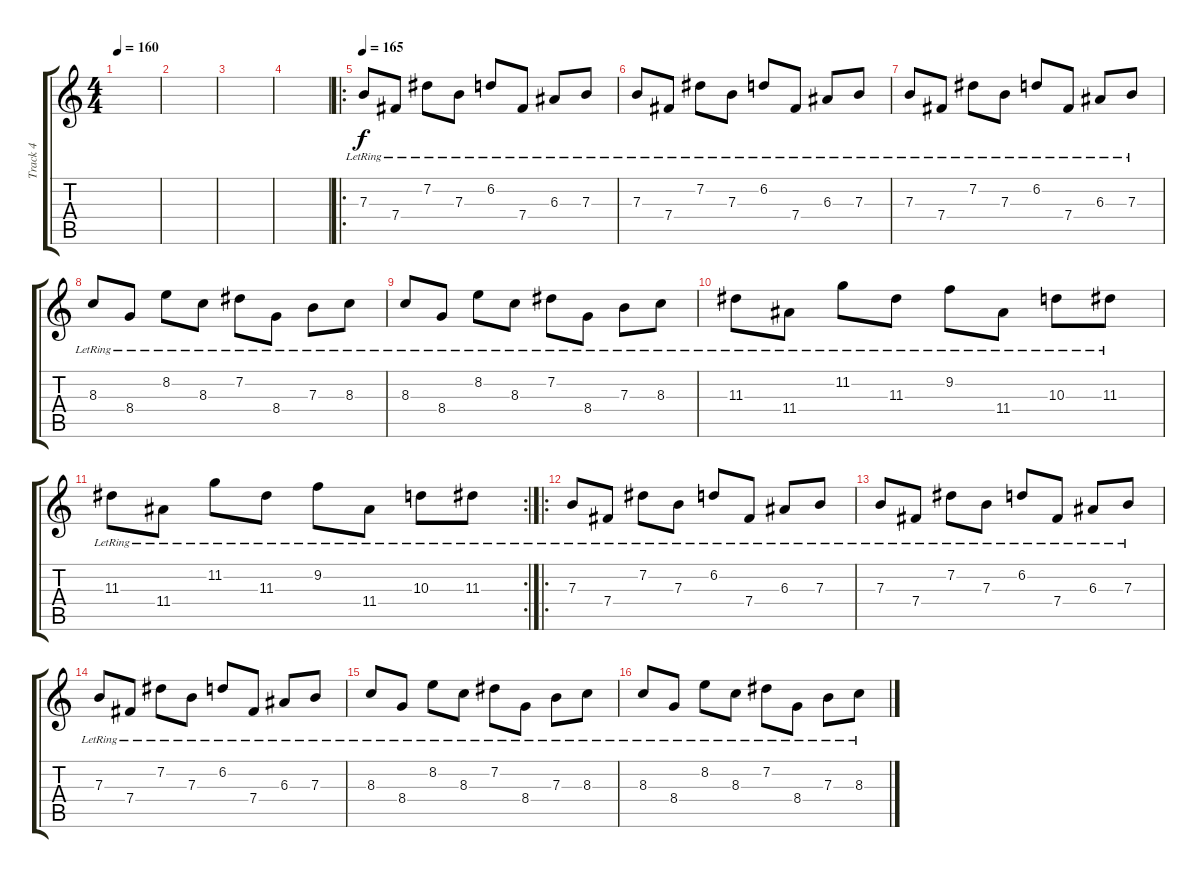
\track ("Track 4" "Track 4") {instrument electricguitarclean}
\staff {score tabs}
\tuning (Db4 Ab3 E3 B2 Gb2 B1) {hide}
\ts (4 4)
\tempo 160
\clef g2
\ks c
|
|
|
|
\ro
\tempo 165
7.3{lr}.8 7.4{lr}.8 7.2{lr}.8 7.3{lr}.8 6.2{lr}.8 7.4{lr}.8 6.3{lr}.8 7.3{lr}.8 |
7.3{lr}.8 7.4{lr}.8 7.2{lr}.8 7.3{lr}.8 6.2{lr}.8 7.4{lr}.8 6.3{lr}.8 7.3{lr}.8 |
7.3{lr}.8 7.4{lr}.8 7.2{lr}.8 7.3{lr}.8 6.2{lr}.8 7.4{lr}.8 6.3{lr}.8 7.3{lr}.8 |
8.3{lr}.8 8.4{lr}.8 8.2{lr}.8 8.3{lr}.8 7.2{lr}.8 8.4{lr}.8 7.3{lr}.8 8.3{lr}.8 |
8.3{lr}.8 8.4{lr}.8 8.2{lr}.8 8.3{lr}.8 7.2{lr}.8 8.4{lr}.8 7.3{lr}.8 8.3{lr}.8 |
11.3{lr}.8 11.4{lr}.8 11.2{lr}.8 11.3{lr}.8 9.2{lr}.8 11.4{lr}.8 10.3{lr}.8 11.3{lr}.8 |
\rc 2
11.3{lr}.8 11.4{lr}.8 11.2{lr}.8 11.3{lr}.8 9.2{lr}.8 11.4{lr}.8 10.3{lr}.8 11.3{lr}.8 |
\ro
7.3{lr}.8 7.4{lr}.8 7.2{lr}.8 7.3{lr}.8 6.2{lr}.8 7.4{lr}.8 6.3{lr}.8 7.3{lr}.8 |
7.3{lr}.8 7.4{lr}.8 7.2{lr}.8 7.3{lr}.8 6.2{lr}.8 7.4{lr}.8 6.3{lr}.8 7.3{lr}.8 |
7.3{lr}.8 7.4{lr}.8 7.2{lr}.8 7.3{lr}.8 6.2{lr}.8 7.4{lr}.8 6.3{lr}.8 7.3{lr}.8 |
8.3{lr}.8 8.4{lr}.8 8.2{lr}.8 8.3{lr}.8 7.2{lr}.8 8.4{lr}.8 7.3{lr}.8 8.3{lr}.8 |
8.3{lr}.8 8.4{lr}.8 8.2{lr}.8 8.3{lr}.8 7.2{lr}.8 8.4{lr}.8 7.3{lr}.8 8.3{lr}.8
